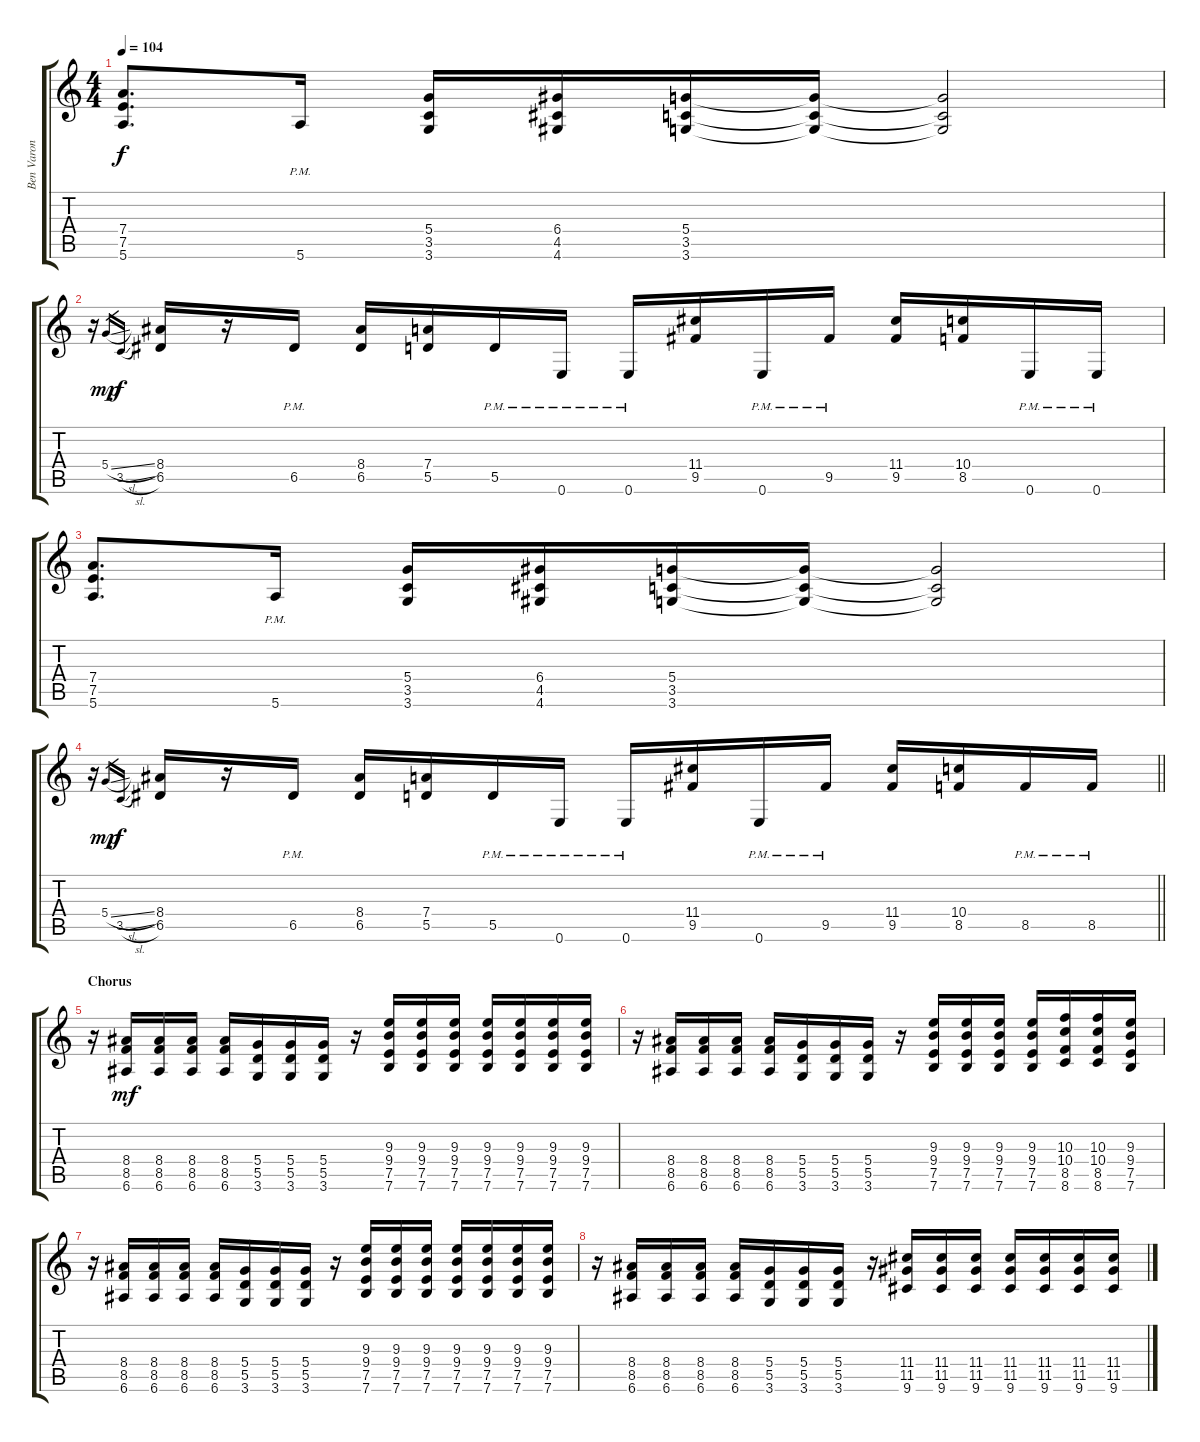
\track ("Ben Varon" "Ben Varon") {instrument distortionguitar}
\staff {score tabs}
\tuning (E4 B3 G3 D3 A2 E2) {hide}
\ts (4 4)
\tempo 104
\clef g2
\ks c
(7.4 7.5 5.6).8{d dy f} 5.6{pm}.16 (5.4 3.5 3.6).16 (6.4 4.5 4.6).16 (5.4 3.5 3.6).16 (5.4{t} 3.5{t} 3.6{t}).16 (5.4{t} 3.5{t} 3.6{t}).2 |
r.16 5.4{sl}.16{gr dy mp} 3.5{sl}.16{gr dy f} (8.4 6.5).16 r.16 6.5{pm}.16 (8.4 6.5).16 (7.4 5.5).16 5.5{pm}.16 0.6{pm}.16 0.6{pm}.16 (11.4 9.5).16 0.6{pm}.16 9.5{pm}.16 (11.4 9.5).16 (10.4 8.5).16 0.6{pm}.16 0.6{pm}.16 |
(7.4 7.5 5.6).8{d} 5.6{pm}.16 (5.4 3.5 3.6).16 (6.4 4.5 4.6).16 (5.4 3.5 3.6).16 (5.4{t} 3.5{t} 3.6{t}).16 (5.4{t} 3.5{t} 3.6{t}).2 |
\barLineRight lightlight
r.16 5.4{sl}.16{gr dy mp} 3.5{sl}.16{gr dy f} (8.4 6.5).16 r.16 6.5{pm}.16 (8.4 6.5).16 (7.4 5.5).16 5.5{pm}.16 0.6{pm}.16 0.6{pm}.16 (11.4 9.5).16 0.6{pm}.16 9.5{pm}.16 (11.4 9.5).16 (10.4 8.5).16 8.5{pm}.16 8.5{pm}.16 |
\section ("" "Chorus")
r.16{volume 12} (8.4 8.5 6.6).16{dy mf} (8.4 8.5 6.6).16 (8.4 8.5 6.6).16 (8.4 8.5 6.6).16 (5.4 5.5 3.6).16 (5.4 5.5 3.6).16 (5.4 5.5 3.6).16 r.16 (9.3 9.4 7.5 7.6).16 (9.3 9.4 7.5 7.6).16 (9.3 9.4 7.5 7.6).16 (9.3 9.4 7.5 7.6).16 (9.3 9.4 7.5 7.6).16 (9.3 9.4 7.5 7.6).16 (9.3 9.4 7.5 7.6).16 |
r.16 (8.4 8.5 6.6).16 (8.4 8.5 6.6).16 (8.4 8.5 6.6).16 (8.4 8.5 6.6).16 (5.4 5.5 3.6).16 (5.4 5.5 3.6).16 (5.4 5.5 3.6).16 r.16 (9.3 9.4 7.5 7.6).16 (9.3 9.4 7.5 7.6).16 (9.3 9.4 7.5 7.6).16 (9.3 9.4 7.5 7.6).16 (10.3 10.4 8.5 8.6).16 (10.3 10.4 8.5 8.6).16 (9.3 9.4 7.5 7.6).16 |
r.16 (8.4 8.5 6.6).16 (8.4 8.5 6.6).16 (8.4 8.5 6.6).16 (8.4 8.5 6.6).16 (5.4 5.5 3.6).16 (5.4 5.5 3.6).16 (5.4 5.5 3.6).16 r.16 (9.3 9.4 7.5 7.6).16 (9.3 9.4 7.5 7.6).16 (9.3 9.4 7.5 7.6).16 (9.3 9.4 7.5 7.6).16 (9.3 9.4 7.5 7.6).16 (9.3 9.4 7.5 7.6).16 (9.3 9.4 7.5 7.6).16 |
r.16 (8.4 8.5 6.6).16 (8.4 8.5 6.6).16 (8.4 8.5 6.6).16 (8.4 8.5 6.6).16 (5.4 5.5 3.6).16 (5.4 5.5 3.6).16 (5.4 5.5 3.6).16 r.16 (11.4 11.5 9.6).16 (11.4 11.5 9.6).16 (11.4 11.5 9.6).16 (11.4 11.5 9.6).16 (11.4 11.5 9.6).16 (11.4 11.5 9.6).16 (11.4 11.5 9.6).16
